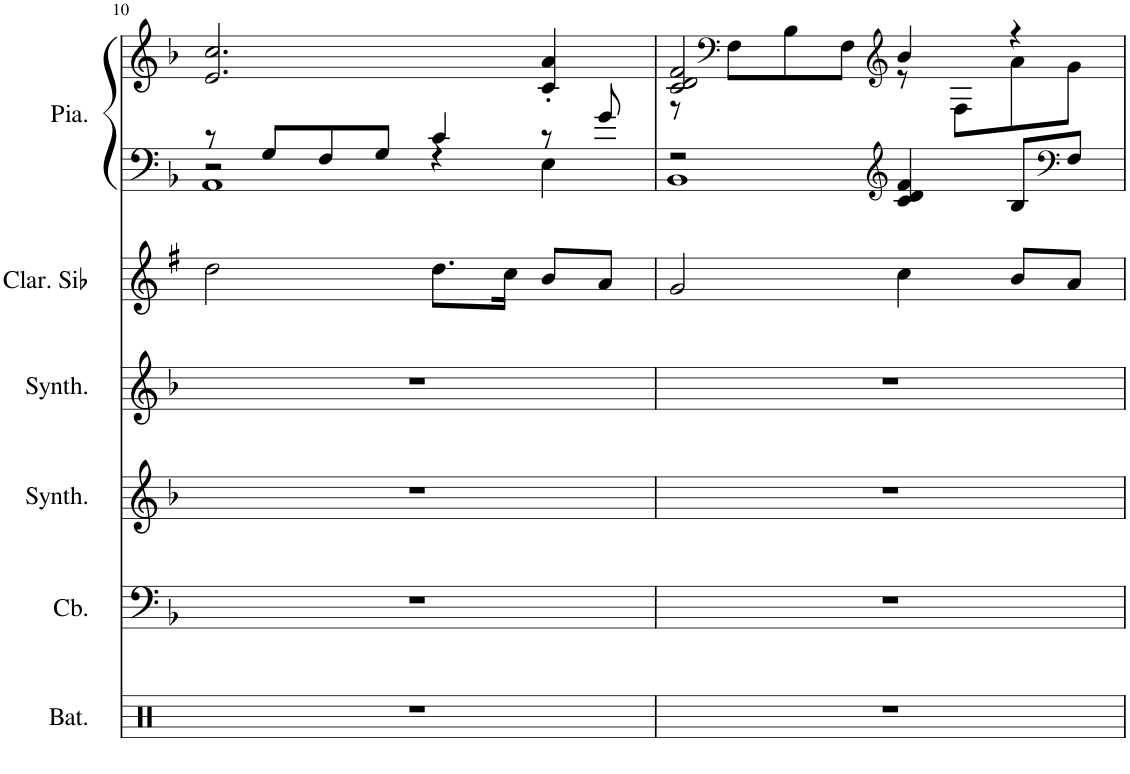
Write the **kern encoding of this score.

**kern	**kern	**kern	**kern	**kern	**kern	**kern
*part6	*part5	*part4	*part3	*part2	*part1	*part1
*staff7	*staff6	*staff5	*staff4	*staff3	*staff2	*staff1
*I"Batterie, Drums	*I"Contrebasse, Acoustic Bass	*I"Synthétiseur Pad, Pad 1 (new age)	*I"Synthétiseur de cuivres, Synth Brass 2	*I"Clarinette en Sib	*I"Piano, Acoustic Grand Piano	*
*I'Bat.	*I'Cb.	*I'Synth.	*I'Synth.	*I'Clar. Sib	*I'Pia.	*
!!LO:PB:g=z
*clefX	*clefF4	*clefG2	*clefG2	*clefG2	*clefF4	*clefG2
*	*Trd7c12	*	*	*Trd1c2	*	*
*k[]	*k[b-]	*k[b-]	*k[b-]	*k[f#]	*k[b-]	*k[b-]
*M4/4	*M4/4	*M4/4	*M4/4	*M4/4	*M4/4	*M4/4
=10	=10	=10	=10	=10	=10	=10
*	*	*	*	*	*^	*
*	*	*	*	*	*	*^	*
1r	1r	1r	1r	2dd\	8r	2r	1AA	2.e/ 2.cc/
.	.	.	.	.	8G/L	.	.	.
.	.	.	.	.	8F/	.	.	.
.	.	.	.	.	8G/J	.	.	.
.	.	.	.	8.dd\L	4c/	4r	.	.
.	.	.	.	16cc\Jk	.	.	.	.
.	.	.	.	8b/L	8r	4E\	.	4c/' 4a/'
.	.	.	.	8a/J	8g/	.	.	.
*	*	*	*	*	*	*v	*v	*
=11	=11	=11	=11	=11	=11	=11	=11
*	*	*	*	*	*	*	*^
1r	1r	1r	1r	2g/	2r	1BB-	2c/ 2d/ 2f/	8r
*	*	*	*	*	*	*	*clefF4	*
.	.	.	.	.	.	.	.	8F\L
.	.	.	.	.	.	.	.	8B-\
.	.	.	.	.	.	.	.	8F\J
*	*	*	*	*	*clefG2	*	*clefG2	*
.	.	.	.	4cc\	4c/ 4d/ 4f/	.	4b-/	8r
.	.	.	.	.	.	.	.	8F\L
.	.	.	.	8b/L	8B-/L	.	4r	8a\
*	*	*	*	*	*clefF4	*	*	*
.	.	.	.	8a/J	8F/J	.	.	8g\J
*	*	*	*	*	*v	*v	*	*
*	*	*	*	*	*	*v	*v
=	=	=	=	=	=	=
*-	*-	*-	*-	*-	*-	*-
